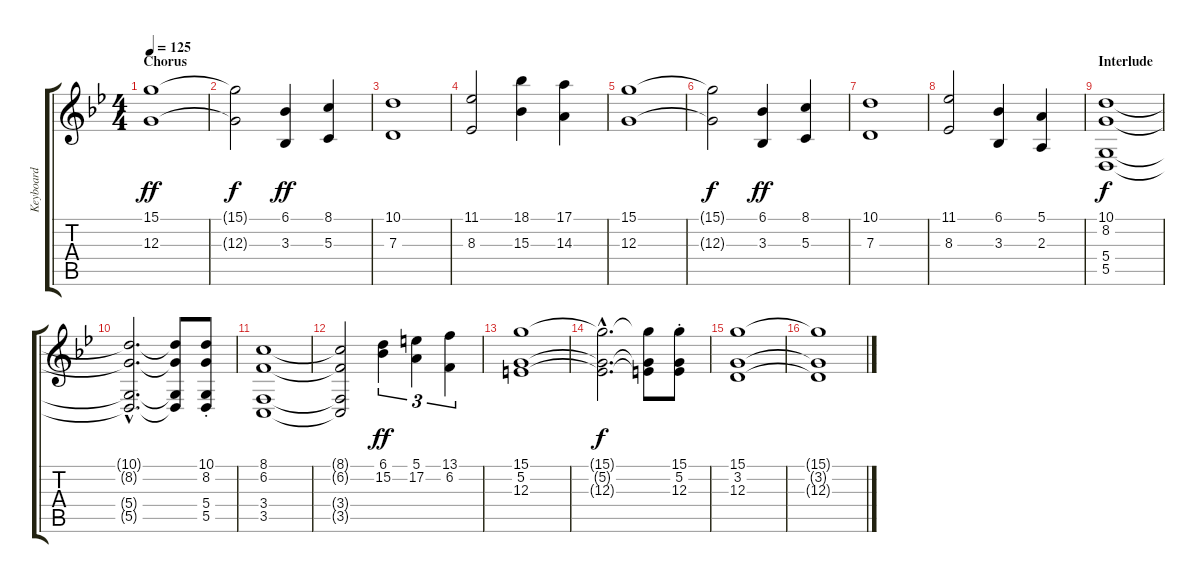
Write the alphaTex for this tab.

\track ("Keyboard" "Keyboard") {instrument stringensemble1}
\staff {score tabs}
\tuning (E4 B3 G3 D3 A2 E2) {hide}
\ts (4 4)
\section ("" "Chorus")
\tempo 125
\clef g2
\ks gminor
(15.1 12.3).1{dy ff} |
(15.1{t} 12.3{t}).2{dy f} (6.1 3.3).4{dy ff} (8.1 5.3).4 |
(10.1 7.3).1 |
(11.1 8.3).2 (18.1 15.3).4 (17.1 14.3).4 |
(15.1 12.3).1 |
(15.1{t} 12.3{t}).2{dy f} (6.1 3.3).4{dy ff} (8.1 5.3).4 |
(10.1 7.3).1 |
(11.1 8.3).2 (6.1 3.3).4 (5.1 2.3).4 |
\section ("" "Interlude")
(10.1 8.2 5.4 5.5).1{dy f volume 12} |
(10.1{hac t} 8.2{hac t} 5.4{hac t} 5.5{hac t}).2{d} (10.1{t} 8.2{t} 5.4{t} 5.5{t}).8 (10.1{st} 8.2{st} 5.4{st} 5.5{st}).8 |
(8.1 6.2 3.4 3.5).1 |
(8.1{t} 6.2{t} 3.4{t} 3.5{t}).2 (6.1 15.2).4{tu (3 2) dy ff} (5.1 17.2).4{tu (3 2)} (13.1 6.2).4{tu (3 2)} |
(15.1 5.2 12.3).1 |
(15.1{hac t} 5.2{hac t} 12.3{hac t}).2{d dy f} (15.1{t} 5.2{t} 12.3{t}).8 (15.1{st} 5.2{st} 12.3{st}).8 |
(15.1 3.2 12.3).1{volume 4} |
(15.1{t} 3.2{t} 12.3{t}).1
